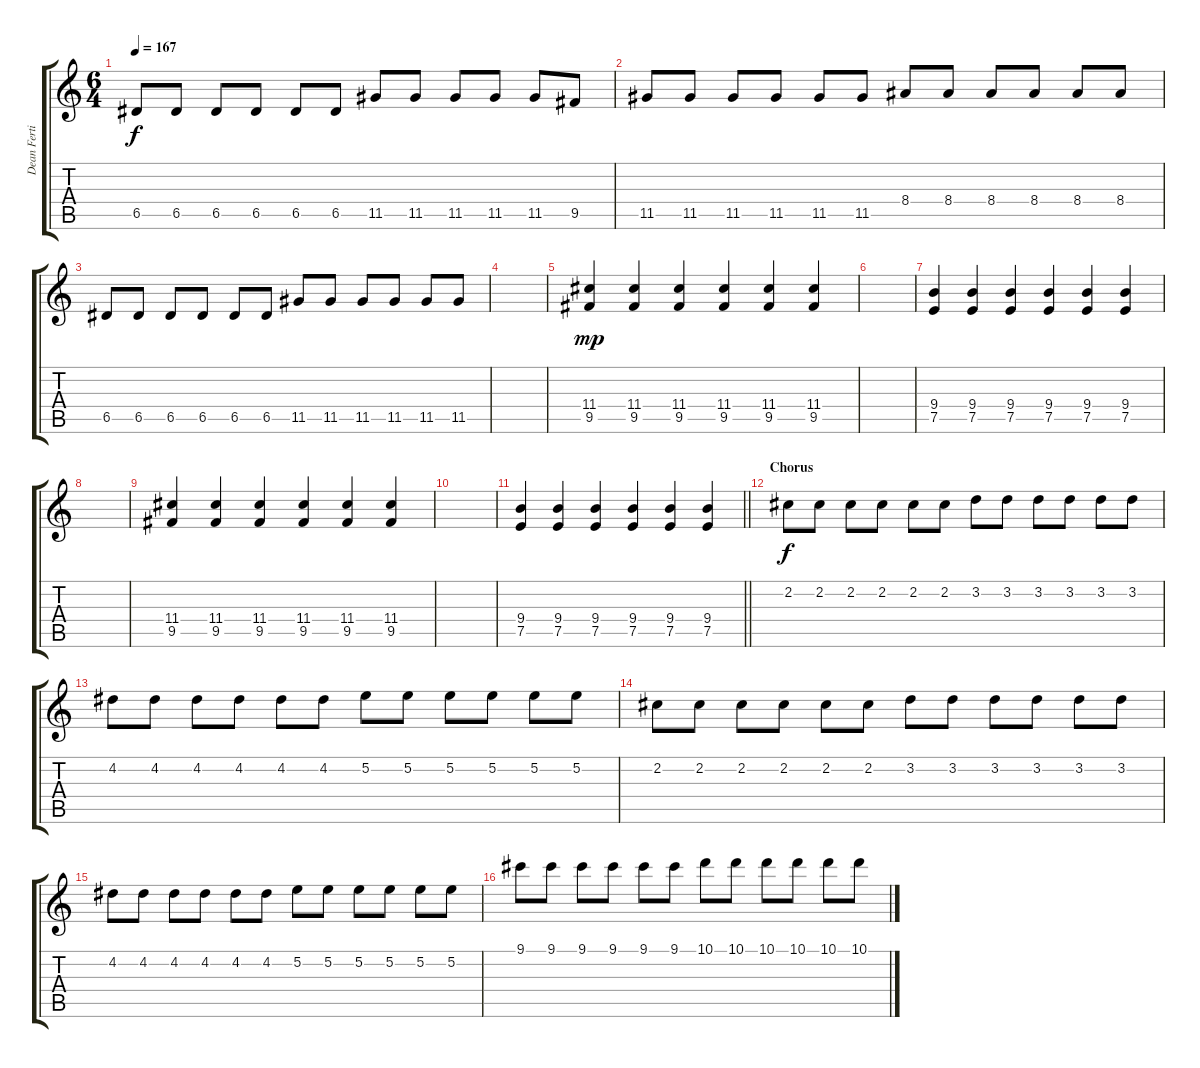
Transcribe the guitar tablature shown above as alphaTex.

\track ("Dean Fertita" "Dean Ferti") {instrument overdrivenguitar}
\staff {score tabs}
\tuning (E4 B3 G3 D3 A2 E2) {hide}
\ts (6 4)
\tempo 167
\clef g2
\ks c
6.5.8{dy f} 6.5.8 6.5.8 6.5.8 6.5.8 6.5.8 11.5.8 11.5.8 11.5.8 11.5.8 11.5.8 9.5.8 |
11.5.8 11.5.8 11.5.8 11.5.8 11.5.8 11.5.8 8.4.8 8.4.8 8.4.8 8.4.8 8.4.8 8.4.8 |
6.5.8 6.5.8 6.5.8 6.5.8 6.5.8 6.5.8 11.5.8 11.5.8 11.5.8 11.5.8 11.5.8 11.5.8 |
|
(11.4 9.5).4{dy mp} (11.4 9.5).4 (11.4 9.5).4 (11.4 9.5).4 (11.4 9.5).4 (11.4 9.5).4 |
|
(9.4 7.5).4 (9.4 7.5).4 (9.4 7.5).4 (9.4 7.5).4 (9.4 7.5).4 (9.4 7.5).4 |
|
(11.4 9.5).4 (11.4 9.5).4 (11.4 9.5).4 (11.4 9.5).4 (11.4 9.5).4 (11.4 9.5).4 |
|
\barLineRight lightlight
(9.4 7.5).4 (9.4 7.5).4 (9.4 7.5).4 (9.4 7.5).4 (9.4 7.5).4 (9.4 7.5).4 |
\section ("" "Chorus")
2.2.8{dy f} 2.2.8 2.2.8 2.2.8 2.2.8 2.2.8 3.2.8 3.2.8 3.2.8 3.2.8 3.2.8 3.2.8 |
4.2.8 4.2.8 4.2.8 4.2.8 4.2.8 4.2.8 5.2.8 5.2.8 5.2.8 5.2.8 5.2.8 5.2.8 |
2.2.8 2.2.8 2.2.8 2.2.8 2.2.8 2.2.8 3.2.8 3.2.8 3.2.8 3.2.8 3.2.8 3.2.8 |
4.2.8 4.2.8 4.2.8 4.2.8 4.2.8 4.2.8 5.2.8 5.2.8 5.2.8 5.2.8 5.2.8 5.2.8 |
9.1.8 9.1.8 9.1.8 9.1.8 9.1.8 9.1.8 10.1.8 10.1.8 10.1.8 10.1.8 10.1.8 10.1.8
